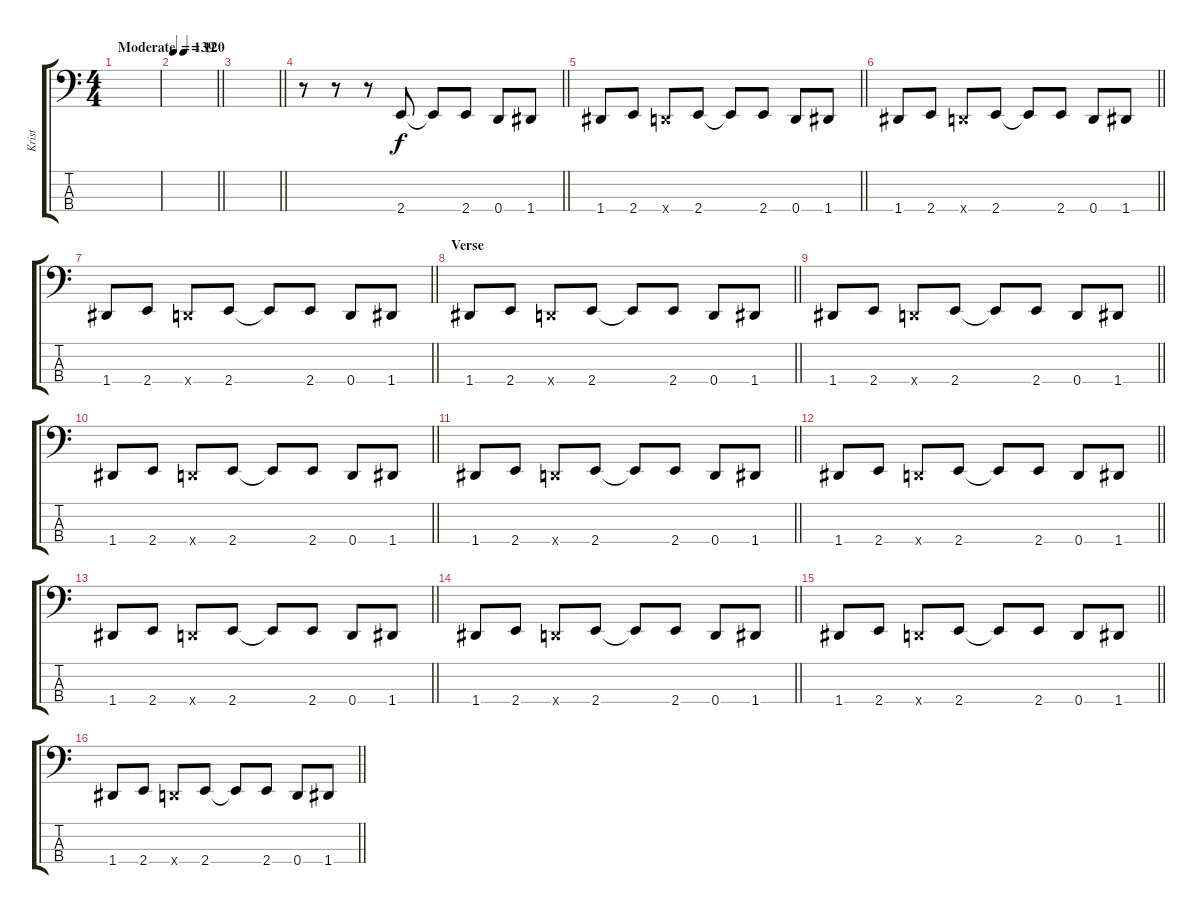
\track ("Krist" "Krist") {instrument electricbasspick}
\staff {score tabs}
\tuning (G2 D2 A1 D1) {hide}
\ts (4 4)
\tempo (120 "Moderate")
\clef f4
\ks c
|
\tempo 139
\barLineRight lightlight
|
\barLineRight lightlight
|
\barLineRight lightlight
r.8 r.8 r.8 2.4.8 2.4{t}.8 2.4.8 0.4.8 1.4.8 |
\barLineRight lightlight
1.4.8 2.4.8 0.4{x}.8 2.4.8 2.4{t}.8 2.4.8 0.4.8 1.4.8 |
\barLineRight lightlight
1.4.8 2.4.8 0.4{x}.8 2.4.8 2.4{t}.8 2.4.8 0.4.8 1.4.8 |
\barLineRight lightlight
1.4.8 2.4.8 0.4{x}.8 2.4.8 2.4{t}.8 2.4.8 0.4.8 1.4.8 |
\section ("" "Verse")
\barLineRight lightlight
1.4.8 2.4.8 0.4{x}.8 2.4.8 2.4{t}.8 2.4.8 0.4.8 1.4.8 |
\barLineRight lightlight
1.4.8 2.4.8 0.4{x}.8 2.4.8 2.4{t}.8 2.4.8 0.4.8 1.4.8 |
\barLineRight lightlight
1.4.8 2.4.8 0.4{x}.8 2.4.8 2.4{t}.8 2.4.8 0.4.8 1.4.8 |
\barLineRight lightlight
1.4.8 2.4.8 0.4{x}.8 2.4.8 2.4{t}.8 2.4.8 0.4.8 1.4.8 |
\barLineRight lightlight
1.4.8 2.4.8 0.4{x}.8 2.4.8 2.4{t}.8 2.4.8 0.4.8 1.4.8 |
\barLineRight lightlight
1.4.8 2.4.8 0.4{x}.8 2.4.8 2.4{t}.8 2.4.8 0.4.8 1.4.8 |
\barLineRight lightlight
1.4.8 2.4.8 0.4{x}.8 2.4.8 2.4{t}.8 2.4.8 0.4.8 1.4.8 |
\barLineRight lightlight
1.4.8 2.4.8 0.4{x}.8 2.4.8 2.4{t}.8 2.4.8 0.4.8 1.4.8 |
\barLineRight lightlight
1.4.8 2.4.8 0.4{x}.8 2.4.8 2.4{t}.8 2.4.8 0.4.8 1.4.8
